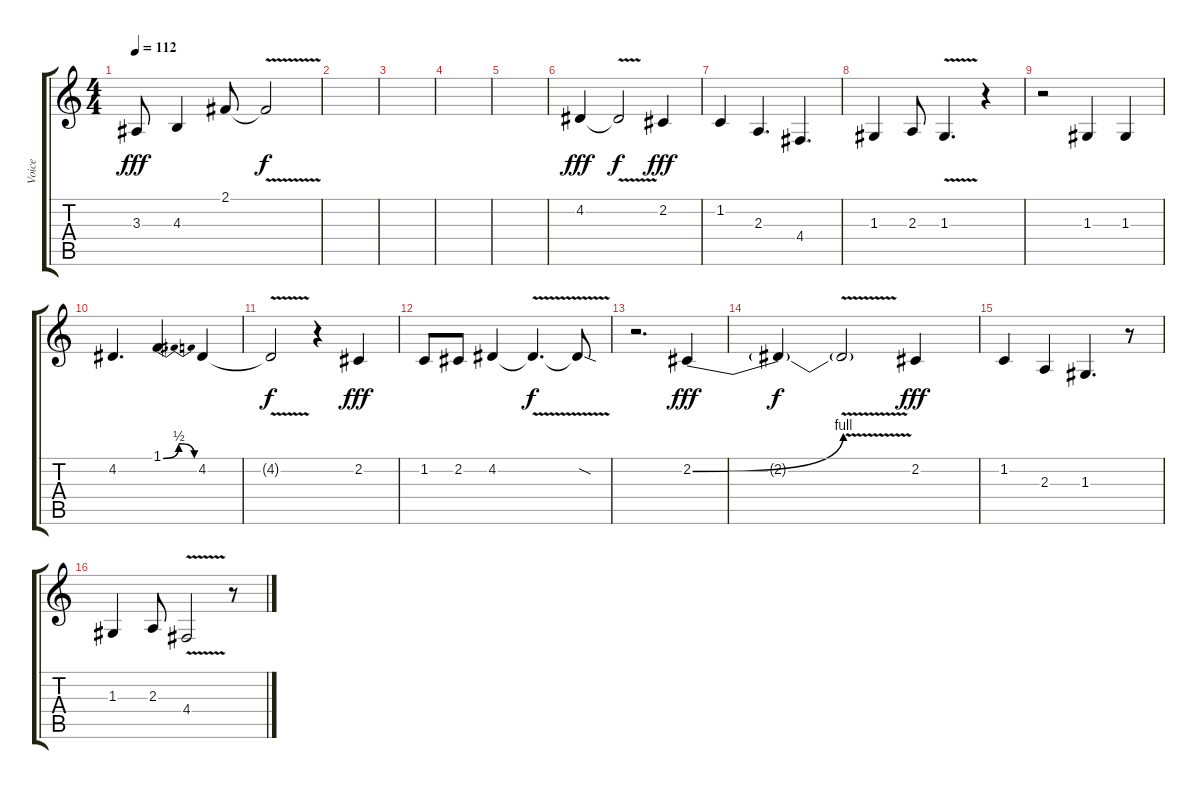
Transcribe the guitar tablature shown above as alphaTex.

\track ("Voice" "Voice") {instrument lead3calliope}
\staff {score tabs}
\tuning (E4 B3 G3 D3 A2 E2) {hide}
\ts (4 4)
\tempo 112
\clef g2
\ks c
3.3.8{dy fff} 4.3.4 2.1.8 2.1{v t}.2{dy f} |
|
|
|
|
4.2.4{dy fff} 4.2{v t}.2{dy f} 2.2.4{dy fff} |
1.2.4 2.3.4{d} 4.4.4{d} |
1.3.4 2.3.8 1.3{v}.4{d} r.4 |
r.2 1.3.4 1.3.4 |
4.2.4{d} 1.1{be (bendrelease 0 0 10 2 45 2 60 0)}.4{d} 4.2.4 |
4.2{v t}.2{dy f} r.4 2.2.4{dy fff} |
1.2.8 2.2.8 4.2.4 4.2{v t}.4{d dy f} 4.2{sod t}.8 |
r.2{d} 2.2{be (bend 0 0 60 4)}.4{dy fff} |
2.2{t}.4{dy f} 2.2{v t}.2 2.2.4{dy fff} |
1.2.4 2.3.4 1.3.4{d} r.8 |
1.3.4 2.3.8 4.4{v}.2 r.8
